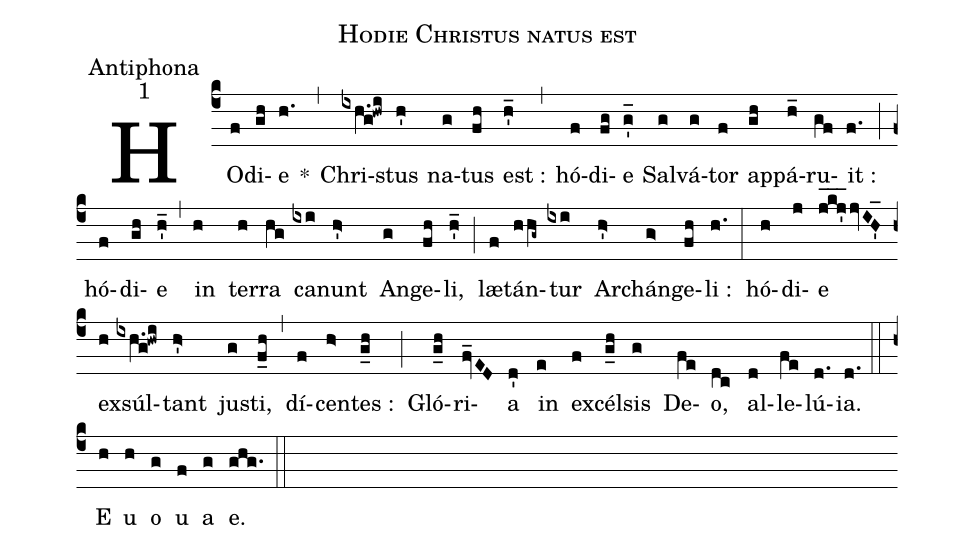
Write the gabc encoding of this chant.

name:Hodie Christus natus est;
office-part:Antiphona;
mode:1;
%%
(c4) HO(f)di(gh)e(h.) *(,) Chri(ixh.g!hwi)stus(h') na(g)tus(fh) est :(h_') (,) hó(f)di(fg)e(g'_) Sal(g)vá(g)tor(f) ap(gh)pá(h_)ru(gf)it :(f.) (;) hó(f)di(gh)e(h'_) (,) in(h) ter(h)ra(hg) ca(ixi)nunt(h>') An(g)ge(fh)li,(h'_) (;) læ(f)tán(hhg~)tur(ixi) Ar(h>')chán(g>)ge(fh)li :(h.) (:) hó(h)di(j)e(jkj'___jvIH'_) ex(h)súl(ixh.g!hwi)tant(h>') ju(g)sti,(f_h) (,) dí(f)cen(h>)tes :(g_h) (;) Gló(g_h)ri(fv_ED)a(d') in(e) ex(f)cél(g_h)sis(g) De(fe)o,(dc) al(d)le(fe)lú(d.)ia.(d.) (::) E(h) u(h) o(g) u(f) a(g) e.(ghg.) (::)
